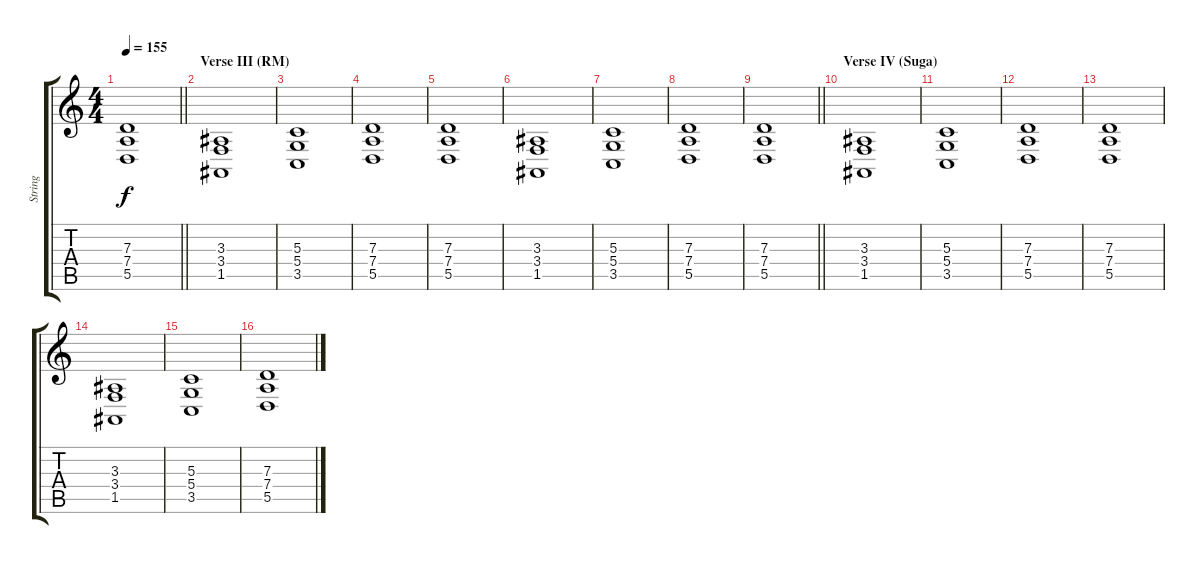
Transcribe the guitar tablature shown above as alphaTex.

\track ("String" "String") {instrument synthstrings1}
\staff {score tabs}
\tuning (E4 B3 G3 D3 A2 E2) {hide}
\ts (4 4)
\tempo 155
\clef g2
\barLineRight lightlight
\ks c
(7.3 7.4 5.5).1{dy f} |
\section ("" "Verse III (RM)")
(3.3 3.4 1.5).1 |
(5.3 5.4 3.5).1 |
(7.3 7.4 5.5).1 |
(7.3 7.4 5.5).1 |
(3.3 3.4 1.5).1 |
(5.3 5.4 3.5).1 |
(7.3 7.4 5.5).1 |
\barLineRight lightlight
(7.3 7.4 5.5).1 |
\section ("" "Verse IV (Suga)")
(3.3 3.4 1.5).1 |
(5.3 5.4 3.5).1 |
(7.3 7.4 5.5).1 |
(7.3 7.4 5.5).1 |
(3.3 3.4 1.5).1 |
(5.3 5.4 3.5).1 |
(7.3 7.4 5.5).1
